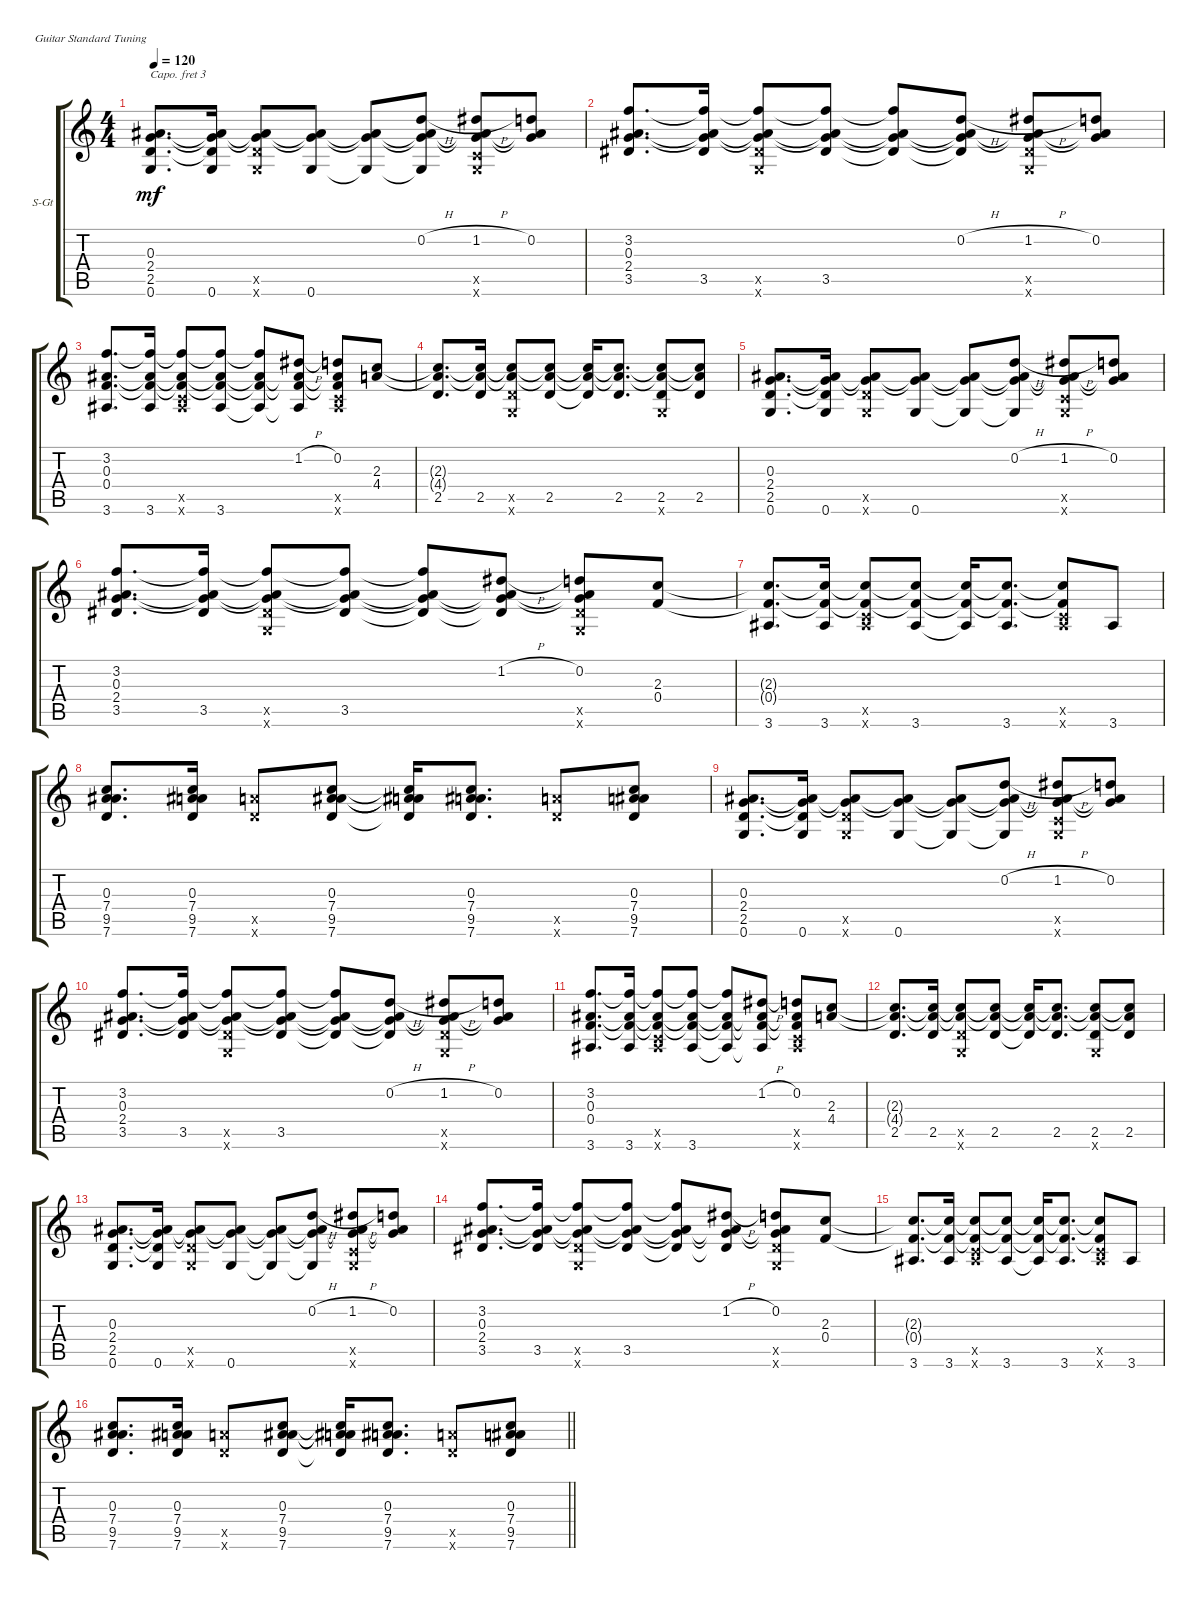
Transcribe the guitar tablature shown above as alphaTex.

\defaultSystemsLayout 4
\bracketExtendMode groupsimilarinstruments
\firstSystemTrackNameOrientation horizontal
\otherSystemsTrackNameOrientation horizontal
\track ("Steel Guitar" "S-Gt") {instrument acousticguitarsteel}
\staff {score tabs}
\capo 3
\tuning (E4 B3 G3 D3 A2 E2)
\ts (4 4)
\tempo 120
\clef g2
\ks c
(0.6 2.5 2.4 0.3).8{d dy mf} (0.6 2.5{t} 2.4{t} 0.3{t}).16 (0.6{x} 2.5{x} 2.4{t} 0.3{t}).8 (0.6 2.4{t} 0.3{t}).8 (0.6{t} 0.3{t} 2.4{t}).8 (0.2{h} 0.6{t} 0.3{t} 2.4{t}).8 (1.2{h} 0.6{x} 0.3{t} 2.4{t} 0.5{x}).8 (0.2 0.3{t} 2.4{t}).8 |
(3.5 2.4 0.3 3.2).8{d} (3.5 2.4{t} 0.3{t} 3.2{t}).16 (3.5{x} 2.4{t} 0.3{t} 3.2{t} 0.6{x}).8 (3.5 2.4{t} 0.3{t} 3.2{t}).8 (0.3{t} 2.4{t} 3.5{t} 3.2{t}).8 (0.2{h} 0.3{t} 2.4{t} 3.5{t}).8 (1.2{h} 0.3{t} 2.4{t} 3.5{x} 0.6{x}).8 (0.2 0.3{t} 2.4{t}).8 |
(0.3 3.2 3.6 0.4).8{d} (0.3{t} 3.2{t} 3.6 0.4{t}).16 (0.3{t} 3.2{t} 3.6{x} 0.4{t} 0.5{x}).8 (0.3{t} 3.2{t} 3.6 0.4{t}).8 (0.3{t} 3.2{t} 3.6{t} 0.4{t}).8 (1.2{h} 0.3{t} 3.6{t} 0.4{t}).8 (0.2 0.3{t} 3.6{x} 0.4{t} 0.5{x}).8 (2.3 4.4).8 |
(2.5 2.3{t} 4.4{t}).8{d} (2.5 2.3{t} 4.4{t}).16 (2.5{x} 2.3{t} 4.4{t} 0.6{x}).8 (2.5 2.3{t} 4.4{t}).8 (2.5{t} 2.3{t} 4.4{t}).16 (2.5 4.4{t} 2.3{t}).8{d} (2.5 4.4{t} 2.3{t} 0.6{x}).8 (2.5 4.4{t} 2.3{t}).8 |
(0.6 2.5 2.4 0.3).8{d} (0.6 2.5{t} 2.4{t} 0.3{t}).16 (0.6{x} 2.5{x} 2.4{t} 0.3{t}).8 (0.6 2.4{t} 0.3{t}).8 (0.6{t} 0.3{t} 2.4{t}).8 (0.2{h} 0.6{t} 0.3{t} 2.4{t}).8 (1.2{h} 0.6{x} 0.3{t} 2.4{t} 0.5{x}).8 (0.2 0.3{t} 2.4{t}).8 |
(3.5 2.4 0.3 3.2).8{d} (3.5 2.4{t} 0.3{t} 3.2{t}).16 (3.5{x} 2.4{t} 0.3{t} 3.2{t} 0.6{x}).8 (3.5 2.4{t} 0.3{t} 3.2{t}).8 (0.3{t} 2.4{t} 3.5{t} 3.2{t}).8 (1.2{h} 0.3{t} 2.4{t} 3.5{t}).8 (0.2 0.3{t} 2.4{t} 3.5{x} 0.6{x}).8 (2.3 0.4).8 |
(2.3{t} 3.6 0.4{t}).8{d} (2.3{t} 3.6 0.4{t}).16 (2.3{t} 3.6{x} 0.4{t} 0.5{x}).8 (2.3{t} 3.6 0.4{t}).8 (2.3{t} 3.6{t} 0.4{t}).16 (2.3{t} 3.6 0.4{t}).8{d} (2.3{t} 3.6{x} 0.4{t} 0.5{x}).8 3.6.8 |
(9.5 0.3 7.4 7.6).8{d} (9.5 0.3 7.4 7.6).16 (9.5{x} 7.6{x}).8 (9.5 0.3 7.4 7.6).8 (9.5{t} 0.3{t} 7.4{t} 7.6{t}).16 (9.5 7.4 0.3 7.6).8{d} (9.5{x} 7.6{x}).8 (0.3 7.4 9.5 7.6).8 |
(0.6 2.5 2.4 0.3).8{d} (0.6 2.5{t} 2.4{t} 0.3{t}).16 (0.6{x} 2.5{x} 2.4{t} 0.3{t}).8 (0.6 2.4{t} 0.3{t}).8 (0.6{t} 0.3{t} 2.4{t}).8 (0.2{h} 0.6{t} 0.3{t} 2.4{t}).8 (1.2{h} 0.6{x} 0.3{t} 2.4{t} 0.5{x}).8 (0.2 0.3{t} 2.4{t}).8 |
(3.5 2.4 0.3 3.2).8{d} (3.5 2.4{t} 0.3{t} 3.2{t}).16 (3.5{x} 2.4{t} 0.3{t} 3.2{t} 0.6{x}).8 (3.5 2.4{t} 0.3{t} 3.2{t}).8 (0.3{t} 2.4{t} 3.5{t} 3.2{t}).8 (0.2{h} 0.3{t} 2.4{t} 3.5{t}).8 (1.2{h} 0.3{t} 2.4{t} 3.5{x} 0.6{x}).8 (0.2 0.3{t} 2.4{t}).8 |
(0.3 3.2 3.6 0.4).8{d} (0.3{t} 3.2{t} 3.6 0.4{t}).16 (0.3{t} 3.2{t} 3.6{x} 0.4{t} 0.5{x}).8 (0.3{t} 3.2{t} 3.6 0.4{t}).8 (0.3{t} 3.2{t} 3.6{t} 0.4{t}).8 (1.2{h} 0.3{t} 3.6{t} 0.4{t}).8 (0.2 0.3{t} 3.6{x} 0.4{t} 0.5{x}).8 (2.3 4.4).8 |
(2.5 2.3{t} 4.4{t}).8{d} (2.5 2.3{t} 4.4{t}).16 (2.5{x} 2.3{t} 4.4{t} 0.6{x}).8 (2.5 2.3{t} 4.4{t}).8 (2.5{t} 2.3{t} 4.4{t}).16 (2.5 4.4{t} 2.3{t}).8{d} (2.5 4.4{t} 2.3{t} 0.6{x}).8 (2.5 4.4{t} 2.3{t}).8 |
(0.6 2.5 2.4 0.3).8{d} (0.6 2.5{t} 2.4{t} 0.3{t}).16 (0.6{x} 2.5{x} 2.4{t} 0.3{t}).8 (0.6 2.4{t} 0.3{t}).8 (0.6{t} 0.3{t} 2.4{t}).8 (0.2{h} 0.6{t} 0.3{t} 2.4{t}).8 (1.2{h} 0.6{x} 0.3{t} 2.4{t} 0.5{x}).8 (0.2 0.3{t} 2.4{t}).8 |
(3.5 2.4 0.3 3.2).8{d} (3.5 2.4{t} 0.3{t} 3.2{t}).16 (3.5{x} 2.4{t} 0.3{t} 3.2{t} 0.6{x}).8 (3.5 2.4{t} 0.3{t} 3.2{t}).8 (0.3{t} 2.4{t} 3.5{t} 3.2{t}).8 (1.2{h} 0.3{t} 2.4{t} 3.5{t}).8 (0.2 0.3{t} 2.4{t} 3.5{x} 0.6{x}).8 (2.3 0.4).8 |
(2.3{t} 3.6 0.4{t}).8{d} (2.3{t} 3.6 0.4{t}).16 (2.3{t} 3.6{x} 0.4{t} 0.5{x}).8 (2.3{t} 3.6 0.4{t}).8 (2.3{t} 3.6{t} 0.4{t}).16 (2.3{t} 3.6 0.4{t}).8{d} (2.3{t} 3.6{x} 0.4{t} 0.5{x}).8 3.6.8 |
\barLineRight lightlight
(9.5 0.3 7.4 7.6).8{d} (9.5 0.3 7.4 7.6).16 (9.5{x} 7.6{x}).8 (9.5 0.3 7.4 7.6).8 (9.5{t} 0.3{t} 7.4{t} 7.6{t}).16 (9.5 7.4 0.3 7.6).8{d} (9.5{x} 7.6{x}).8 (0.3 7.4 9.5 7.6).8
